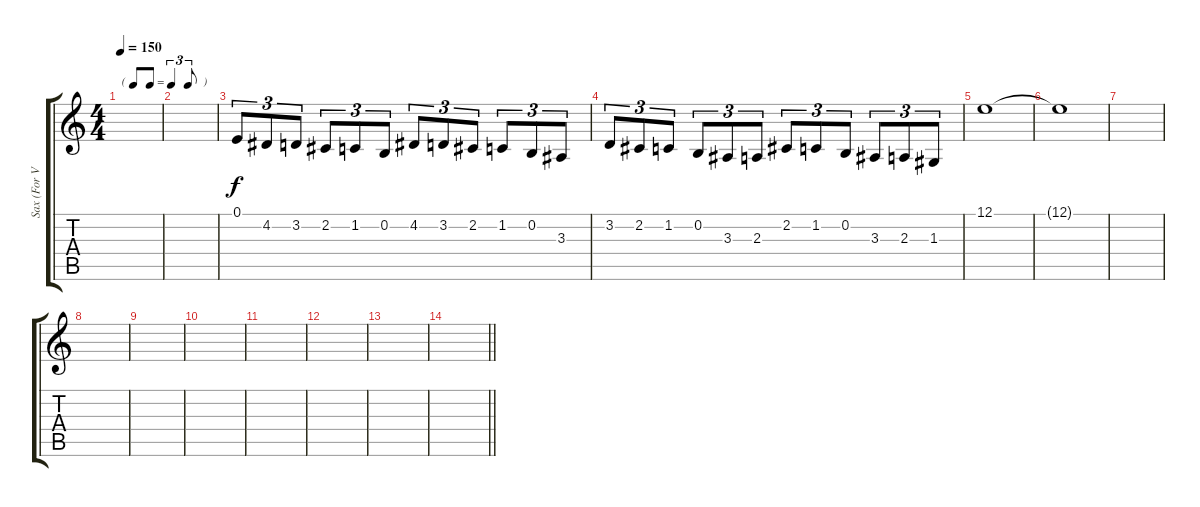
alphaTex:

\track ("Sax (For Volume)" "Sax (For V") {instrument tenorsax}
\staff {score tabs}
\tuning (E4 B3 G3 D3 A2 E2) {hide}
\ts (4 4)
\tf triplet8th
\tempo 150
\clef g2
\ks c
|
|
0.1.8{tu (3 2)} 4.2.8{tu (3 2)} 3.2.8{tu (3 2)} 2.2.8{tu (3 2)} 1.2.8{tu (3 2)} 0.2.8{tu (3 2)} 4.2.8{tu (3 2)} 3.2.8{tu (3 2)} 2.2.8{tu (3 2)} 1.2.8{tu (3 2)} 0.2.8{tu (3 2)} 3.3.8{tu (3 2)} |
3.2.8{tu (3 2)} 2.2.8{tu (3 2)} 1.2.8{tu (3 2)} 0.2.8{tu (3 2)} 3.3.8{tu (3 2)} 2.3.8{tu (3 2)} 2.2.8{tu (3 2)} 1.2.8{tu (3 2)} 0.2.8{tu (3 2)} 3.3.8{tu (3 2)} 2.3.8{tu (3 2)} 1.3.8{tu (3 2)} |
12.1.1{dy f} |
12.1{t}.1 |
|
|
|
|
|
|
|
\barLineRight lightlight
